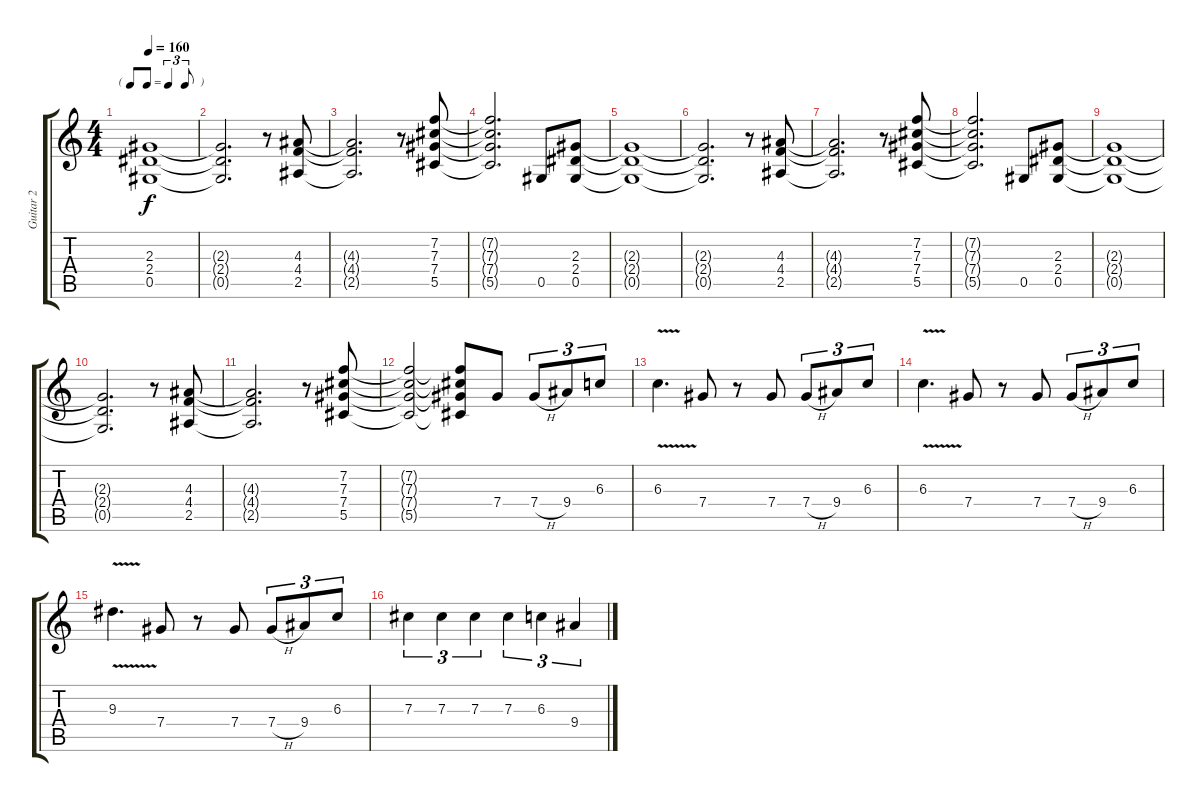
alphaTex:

\track ("Guitar 2" "Guitar 2") {instrument distortionguitar}
\staff {score tabs}
\tuning (Eb4 Bb3 Gb3 Db3 Ab2 Eb2) {hide}
\ts (4 4)
\tf triplet8th
\tempo 160
\clef g2
\ks c
(2.3 2.4 0.5).1{dy f} |
(2.3{t} 2.4{t} 0.5{t}).2{d} r.8 (4.3 4.4 2.5).8 |
(4.3{t} 4.4{t} 2.5{t}).2{d} r.8 (7.2 7.3 7.4 5.5).8 |
(7.2{t} 7.3{t} 7.4{t} 5.5{t}).2{d} 0.5.8 (2.3 2.4 0.5).8 |
(2.3{t} 2.4{t} 0.5{t}).1 |
(2.3{t} 2.4{t} 0.5{t}).2{d} r.8 (4.3 4.4 2.5).8 |
(4.3{t} 4.4{t} 2.5{t}).2{d} r.8 (7.2 7.3 7.4 5.5).8 |
(7.2{t} 7.3{t} 7.4{t} 5.5{t}).2{d} 0.5.8 (2.3 2.4 0.5).8 |
(2.3{t} 2.4{t} 0.5{t}).1 |
(2.3{t} 2.4{t} 0.5{t}).2{d} r.8 (4.3 4.4 2.5).8 |
(4.3{t} 4.4{t} 2.5{t}).2{d} r.8 (7.2 7.3 7.4 5.5).8 |
(7.2{t} 7.3{t} 7.4{t} 5.5{t}).2 (7.2{t} 7.3{t} 7.4{t} 5.5{t}).8 7.4.8 7.4{h}.8{tu (3 2)} 9.4.8{tu (3 2)} 6.3.8{tu (3 2)} |
6.3{v}.4{d} 7.4.8 r.8 7.4.8 7.4{h}.8{tu (3 2)} 9.4.8{tu (3 2)} 6.3.8{tu (3 2)} |
6.3{v}.4{d} 7.4.8 r.8 7.4.8 7.4{h}.8{tu (3 2)} 9.4.8{tu (3 2)} 6.3.8{tu (3 2)} |
9.3{v}.4{d} 7.4.8 r.8 7.4.8 7.4{h}.8{tu (3 2)} 9.4.8{tu (3 2)} 6.3.8{tu (3 2)} |
7.3.4{tu (3 2)} 7.3.4{tu (3 2)} 7.3.4{tu (3 2)} 7.3.4{tu (3 2)} 6.3.4{tu (3 2)} 9.4.4{tu (3 2)}
